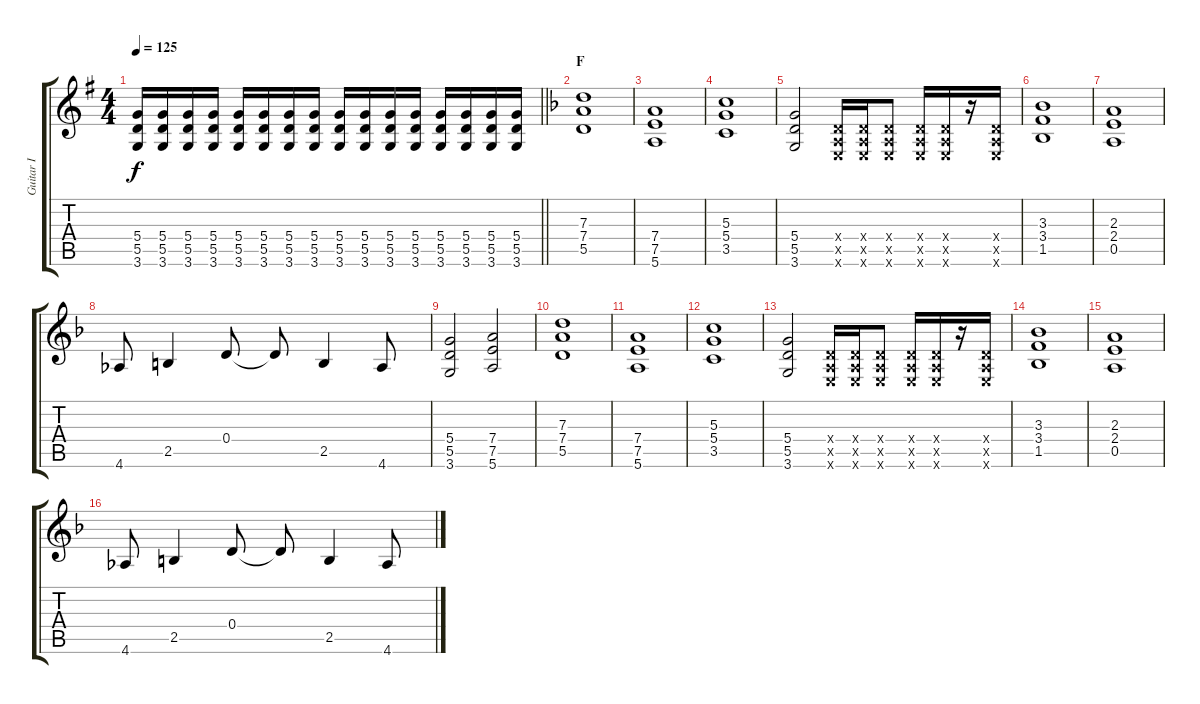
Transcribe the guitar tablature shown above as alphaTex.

\track ("Guitar I" "Guitar I") {instrument overdrivenguitar}
\staff {score tabs}
\tuning (E4 B3 G3 D3 A2 E2) {hide}
\ts (4 4)
\tempo 125
\clef g2
\barLineRight lightlight
\ks g
(5.4 5.5 3.6).16{dy f} (5.4 5.5 3.6).16 (5.4 5.5 3.6).16 (5.4 5.5 3.6).16 (5.4 5.5 3.6).16 (5.4 5.5 3.6).16 (5.4 5.5 3.6).16 (5.4 5.5 3.6).16 (5.4 5.5 3.6).16 (5.4 5.5 3.6).16 (5.4 5.5 3.6).16 (5.4 5.5 3.6).16 (5.4 5.5 3.6).16 (5.4 5.5 3.6).16 (5.4 5.5 3.6).16 (5.4 5.5 3.6).16 |
\section ("" "F")
\ks f
(7.3 7.4 5.5).1 |
(7.4 7.5 5.6).1 |
(5.3 5.4 3.5).1 |
(5.4 5.5 3.6).2 (0.4{x} 0.5{x} 0.6{x}).16 (0.4{x} 0.5{x} 0.6{x}).16 (0.4{x} 0.5{x} 0.6{x}).8 (0.4{x} 0.5{x} 0.6{x}).16 (0.4{x} 0.5{x} 0.6{x}).16 r.16 (0.4{x} 0.5{x} 0.6{x}).16 |
(3.3 3.4 1.5).1 |
(2.3 2.4 0.5).1 |
4.6.8 2.5.4 0.4.8 0.4{t}.8 2.5.4 4.6.8 |
(5.4 5.5 3.6).2 (7.4 7.5 5.6).2 |
(7.3 7.4 5.5).1 |
(7.4 7.5 5.6).1 |
(5.3 5.4 3.5).1 |
(5.4 5.5 3.6).2 (0.4{x} 0.5{x} 0.6{x}).16 (0.4{x} 0.5{x} 0.6{x}).16 (0.4{x} 0.5{x} 0.6{x}).8 (0.4{x} 0.5{x} 0.6{x}).16 (0.4{x} 0.5{x} 0.6{x}).16 r.16 (0.4{x} 0.5{x} 0.6{x}).16 |
(3.3 3.4 1.5).1 |
(2.3 2.4 0.5).1 |
4.6.8 2.5.4 0.4.8 0.4{t}.8 2.5.4 4.6.8
